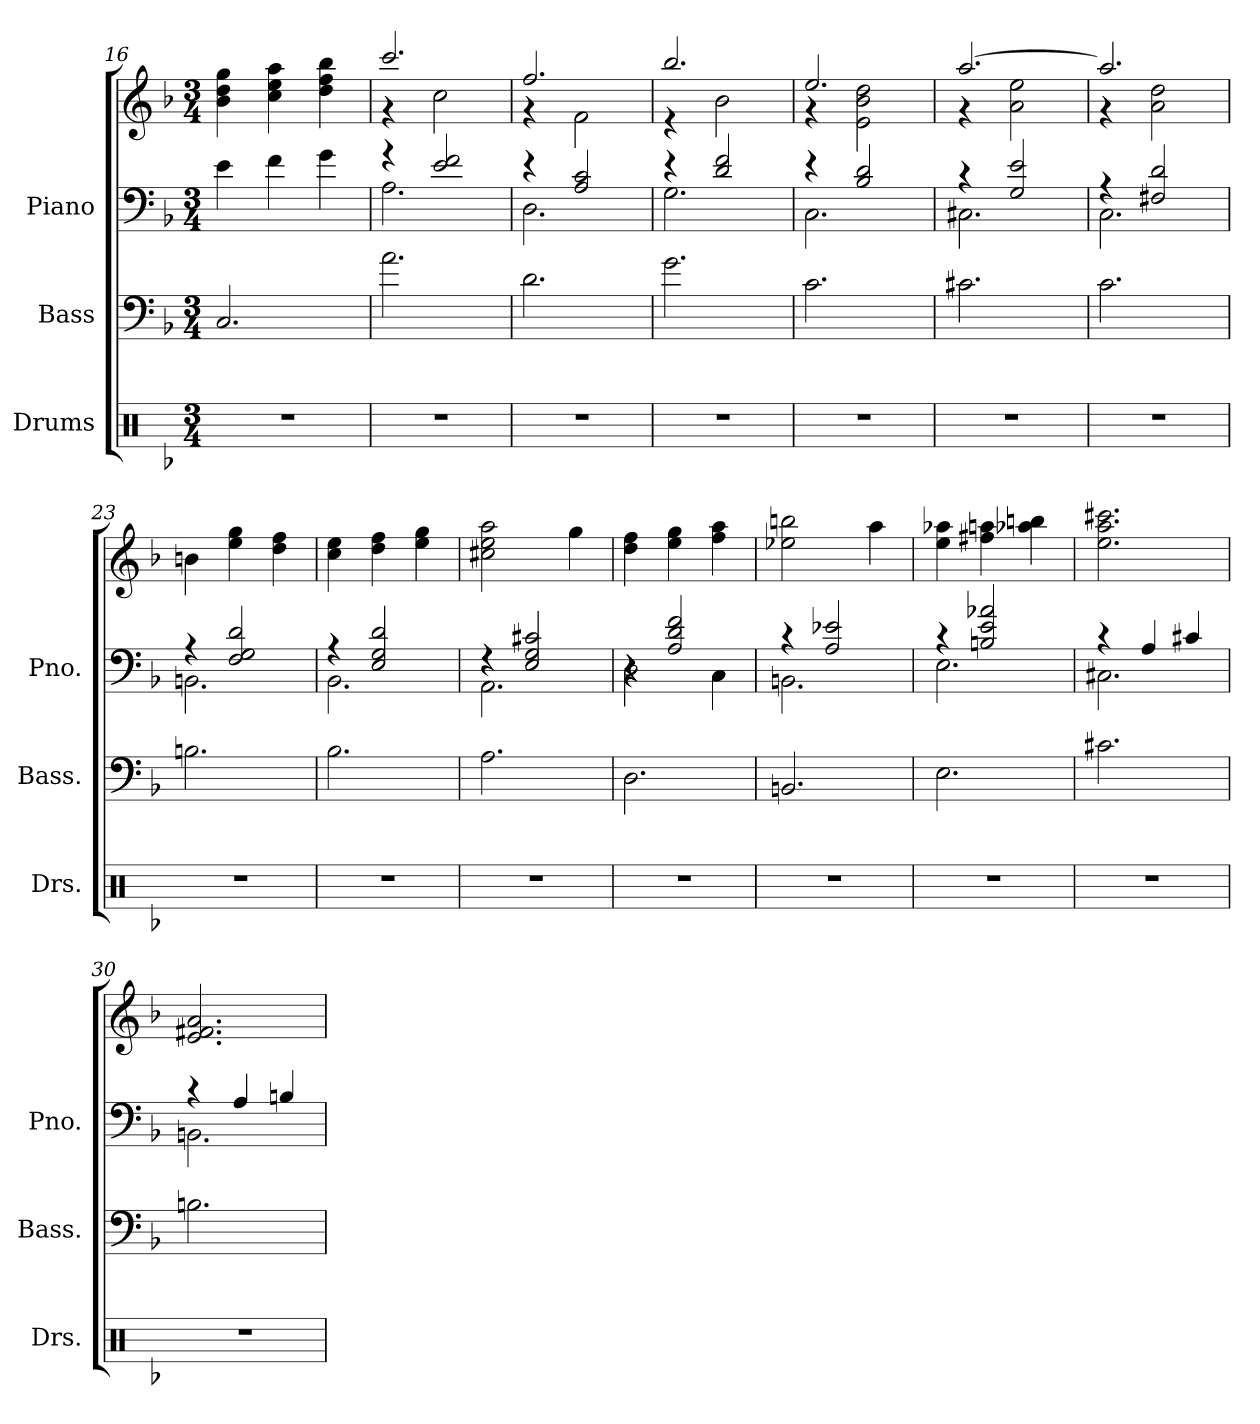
**kern	**kern	**kern	**kern
*part3	*part2	*part1	*part1
*staff4	*staff3	*staff2	*staff1
*I"Drums	*I"Bass	*I"Piano	*
*I'Drs.	*I'Bass.	*I'Pno.	*
*clefX	*clefF4	*clefF4	*clefG2
*	*ITrd7c12	*	*
*k[b-]	*k[b-]	*k[b-]	*k[b-]
*M3/4	*M3/4	*M3/4	*M3/4
=16	=16	=16	=16
2.r	2.CC/	4e\	4b-\ 4dd\ 4gg\
.	.	4f\	4cc\ 4ee\ 4aa\
.	.	4g\	4dd\ 4ff\ 4bb-\
!!LO:LB:g=z
=17	=17	=17	=17
*	*	*^	*^
2.r	2.A\	4r	2.A\	2.ccc/	4r
.	.	2e/ 2f/	.	.	2cc\
=18	=18	=18	=18	=18	=18
2.r	2.D\	4r	2.D\	2.ff/	4r
.	.	2A/ 2c/	.	.	2f\
=19	=19	=19	=19	=19	=19
2.r	2.G\	4r	2.G\	2.bb-/	4r
.	.	2d/ 2f/	.	.	2b-\
=20	=20	=20	=20	=20	=20
2.r	2.C\	4r	2.C\	2.ee/	4r
.	.	2B-/ 2d/	.	.	2e\ 2b-\ 2dd\
=21	=21	=21	=21	=21	=21
2.r	2.C#X\	4r	2.C#X\	[2.aa/	4r
.	.	2G/ 2e/	.	.	2a\ 2ee\
=22	=22	=22	=22	=22	=22
2.r	2.C\	4r	2.C\	2.aa/]	4r
.	.	2F#X/ 2d/	.	.	2a\ 2dd\
*	*	*	*	*v	*v
=23	=23	=23	=23	=23
2.r	2.BBn\	4r	2.BBn\	4bn\
.	.	2F/ 2G/ 2d/	.	4ee\ 4gg\
.	.	.	.	4dd\ 4ff\
=24	=24	=24	=24	=24
2.r	2.BB-\	4r	2.BB-\	4cc\ 4ee\
.	.	2E/ 2G/ 2d/	.	4dd\ 4ff\
.	.	.	.	4ee\ 4gg\
!!LO:LB:g=z
=25	=25	=25	=25	=25
2.r	2.AA\	4r	2.AA\	2cc#X\ 2ee\ 2aa\
.	.	2E/ 2G/ 2c#X/	.	.
.	.	.	.	4gg\
=26	=26	=26	=26	=26
*	*	*	*^	*
2.r	2.DD\	4r	2D\	4r	4dd\ 4ff\
.	.	2A/ 2d/ 2f/	.	2ryy	4ee\ 4gg\
.	.	.	4C\	.	4ff\ 4aa\
*	*	*	*v	*v	*
=27	=27	=27	=27	=27
2.r	2.BBBn/	4r	2.BBn\	2ee-X\ 2bbn\
.	.	2A/ 2e-X/	.	.
.	.	.	.	4aa\
=28	=28	=28	=28	=28
2.r	2.EE\	4r	2.E\	4ee\ 4aa-X\
.	.	2Bn/ 2e/ 2a-X/	.	4ff#X\ 4aan\
.	.	.	.	4aa-X\ 4bbn\
=29	=29	=29	=29	=29
2.r	2.C#X\	4r	2.C#X\	2.ee\ 2.aa\ 2.ccc#X\
.	.	4A/	.	.
.	.	4c#X/	.	.
=30	=30	=30	=30	=30
2.r	2.BBn\	4r	2.BBn\	2.e/ 2.f#X/ 2.a/
.	.	4A/	.	.
.	.	4Bn/	.	.
*	*	*v	*v	*
=	=	=	=
*-	*-	*-	*-
